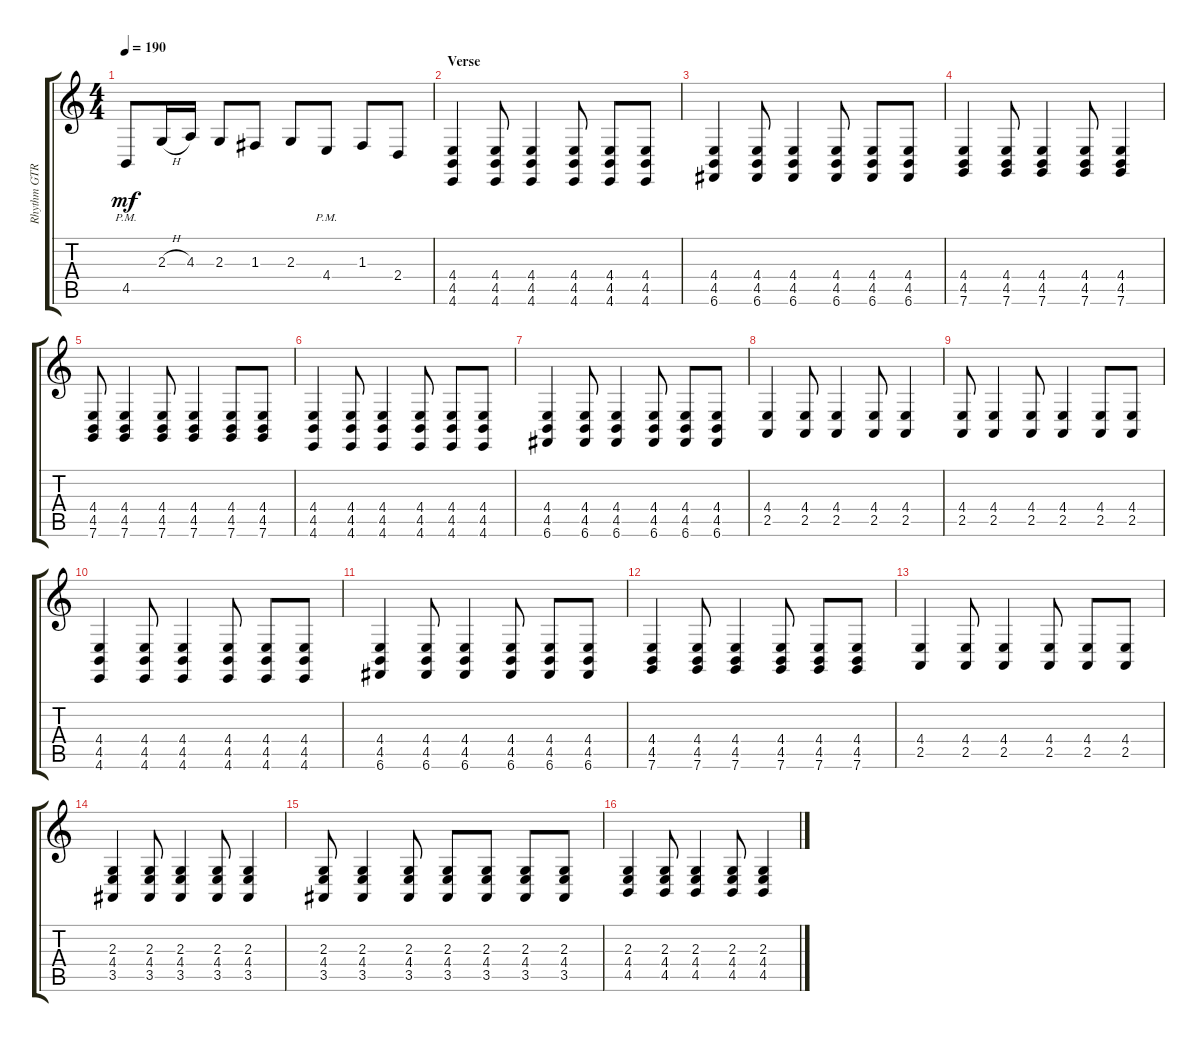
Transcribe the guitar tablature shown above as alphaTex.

\track ("Rhythm GTR 1" "Rhythm GTR") {instrument stringensemble2}
\staff {score tabs}
\tuning (D4 A3 F3 C3 G2 C2) {hide}
\ts (4 4)
\tempo 190
\clef g2
\ks aminor
4.5{pm}.8{dy mf} 2.3{h}.16 4.3.16 2.3.8 1.3.8 2.3.8 4.4{pm}.8 1.3.8 2.4.8 |
\section ("" "Verse")
(4.4 4.5 4.6).4 (4.4 4.5 4.6).8 (4.4 4.5 4.6).4 (4.4 4.5 4.6).8 (4.4 4.5 4.6).8 (4.4 4.5 4.6).8 |
(4.4 4.5 6.6).4 (4.4 4.5 6.6).8 (4.4 4.5 6.6).4 (4.4 4.5 6.6).8 (4.4 4.5 6.6).8 (4.4 4.5 6.6).8 |
(4.4 4.5 7.6).4 (4.4 4.5 7.6).8 (4.4 4.5 7.6).4 (4.4 4.5 7.6).8 (4.4 4.5 7.6).4 |
(4.4 4.5 7.6).8 (4.4 4.5 7.6).4 (4.4 4.5 7.6).8 (4.4 4.5 7.6).4 (4.4 4.5 7.6).8 (4.4 4.5 7.6).8 |
(4.4 4.5 4.6).4 (4.4 4.5 4.6).8 (4.4 4.5 4.6).4 (4.4 4.5 4.6).8 (4.4 4.5 4.6).8 (4.4 4.5 4.6).8 |
(4.4 4.5 6.6).4 (4.4 4.5 6.6).8 (4.4 4.5 6.6).4 (4.4 4.5 6.6).8 (4.4 4.5 6.6).8 (4.4 4.5 6.6).8 |
(4.4 2.5).4 (4.4 2.5).8 (4.4 2.5).4 (4.4 2.5).8 (4.4 2.5).4 |
(4.4 2.5).8 (4.4 2.5).4 (4.4 2.5).8 (4.4 2.5).4 (4.4 2.5).8 (4.4 2.5).8 |
(4.4 4.5 4.6).4 (4.4 4.5 4.6).8 (4.4 4.5 4.6).4 (4.4 4.5 4.6).8 (4.4 4.5 4.6).8 (4.4 4.5 4.6).8 |
(4.4 4.5 6.6).4 (4.4 4.5 6.6).8 (4.4 4.5 6.6).4 (4.4 4.5 6.6).8 (4.4 4.5 6.6).8 (4.4 4.5 6.6).8 |
(4.4 4.5 7.6).4 (4.4 4.5 7.6).8 (4.4 4.5 7.6).4 (4.4 4.5 7.6).8 (4.4 4.5 7.6).8 (4.4 4.5 7.6).8 |
(4.4 2.5).4 (4.4 2.5).8 (4.4 2.5).4 (4.4 2.5).8 (4.4 2.5).8 (4.4 2.5).8 |
(2.3 4.4 3.5).4 (2.3 4.4 3.5).8 (2.3 4.4 3.5).4 (2.3 4.4 3.5).8 (2.3 4.4 3.5).4 |
(2.3 4.4 3.5).8 (2.3 4.4 3.5).4 (2.3 4.4 3.5).8 (2.3 4.4 3.5).8 (2.3 4.4 3.5).8 (2.3 4.4 3.5).8 (2.3 4.4 3.5).8 |
(2.3 4.4 4.5).4 (2.3 4.4 4.5).8 (2.3 4.4 4.5).4 (2.3 4.4 4.5).8 (2.3 4.4 4.5).4
